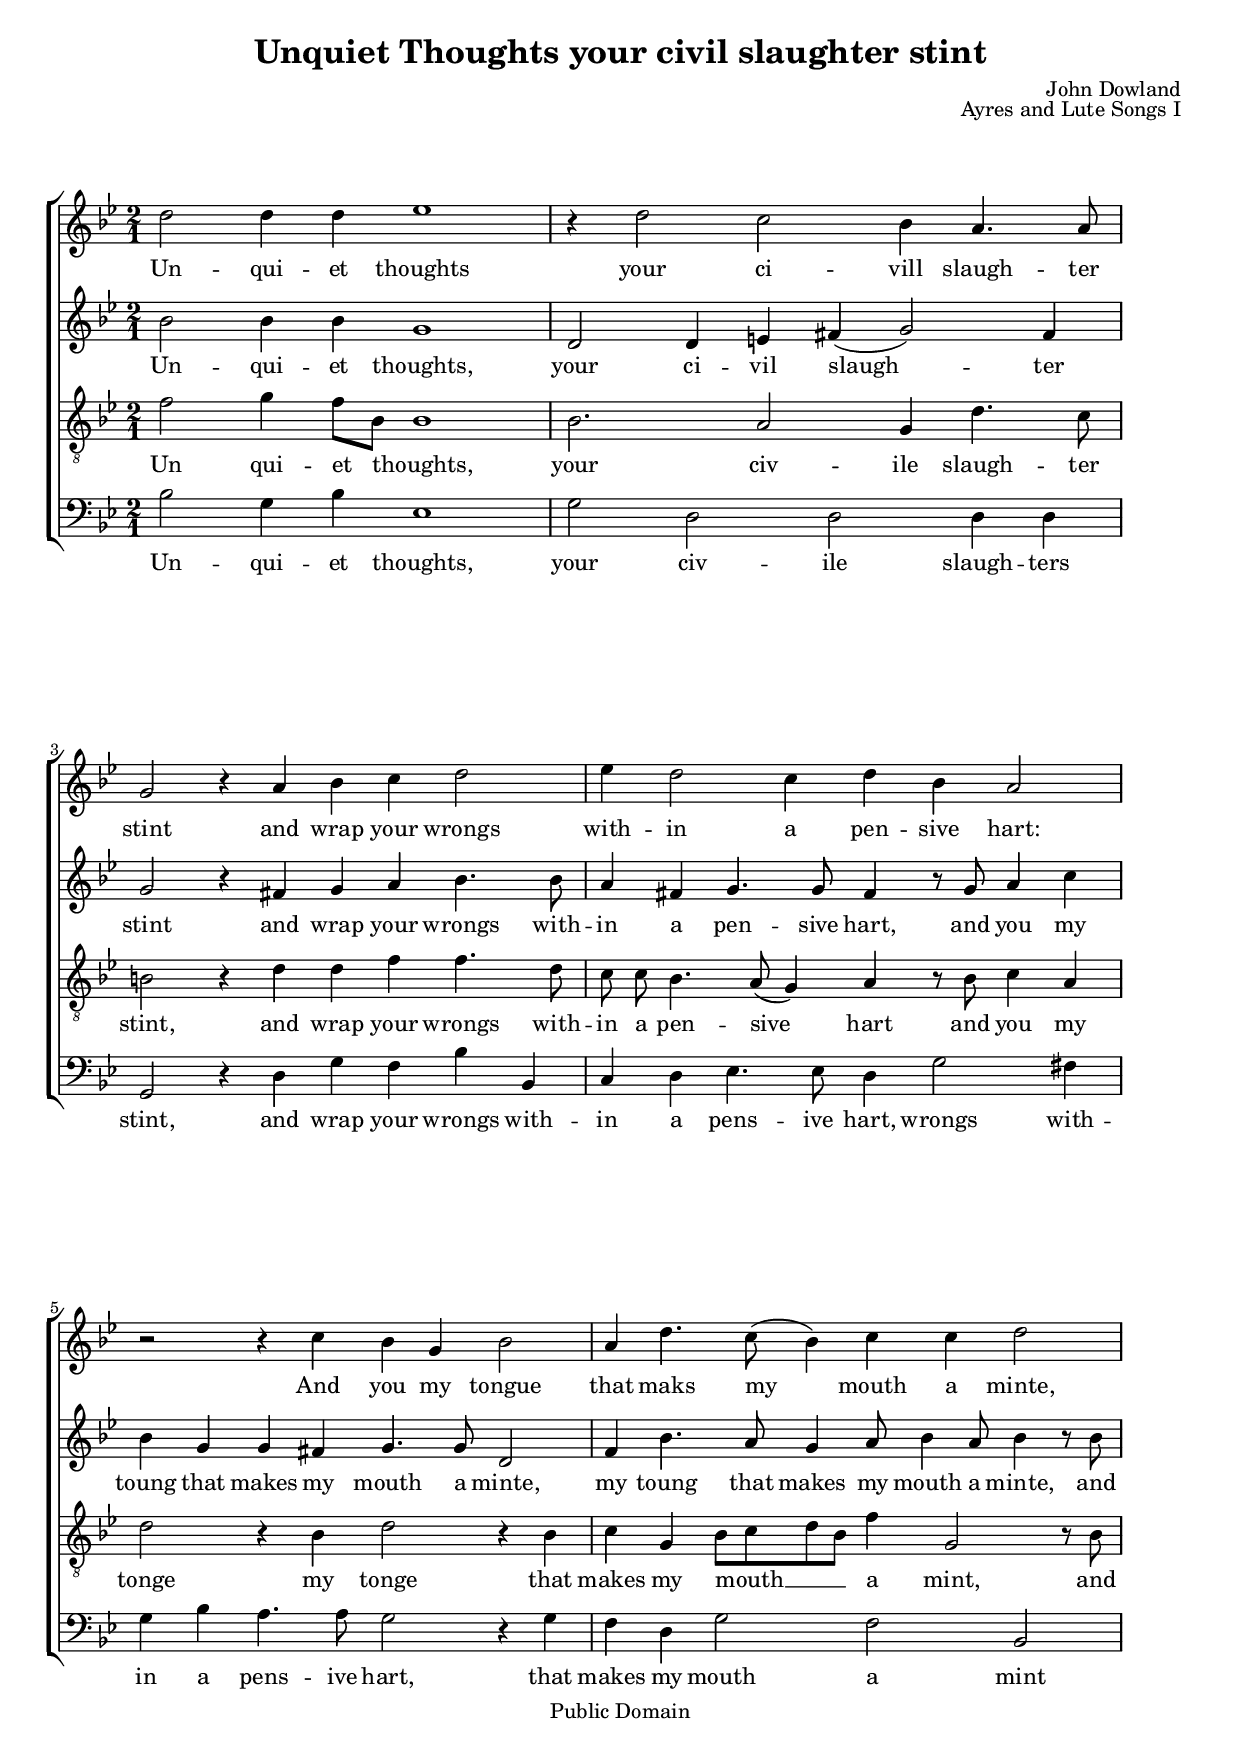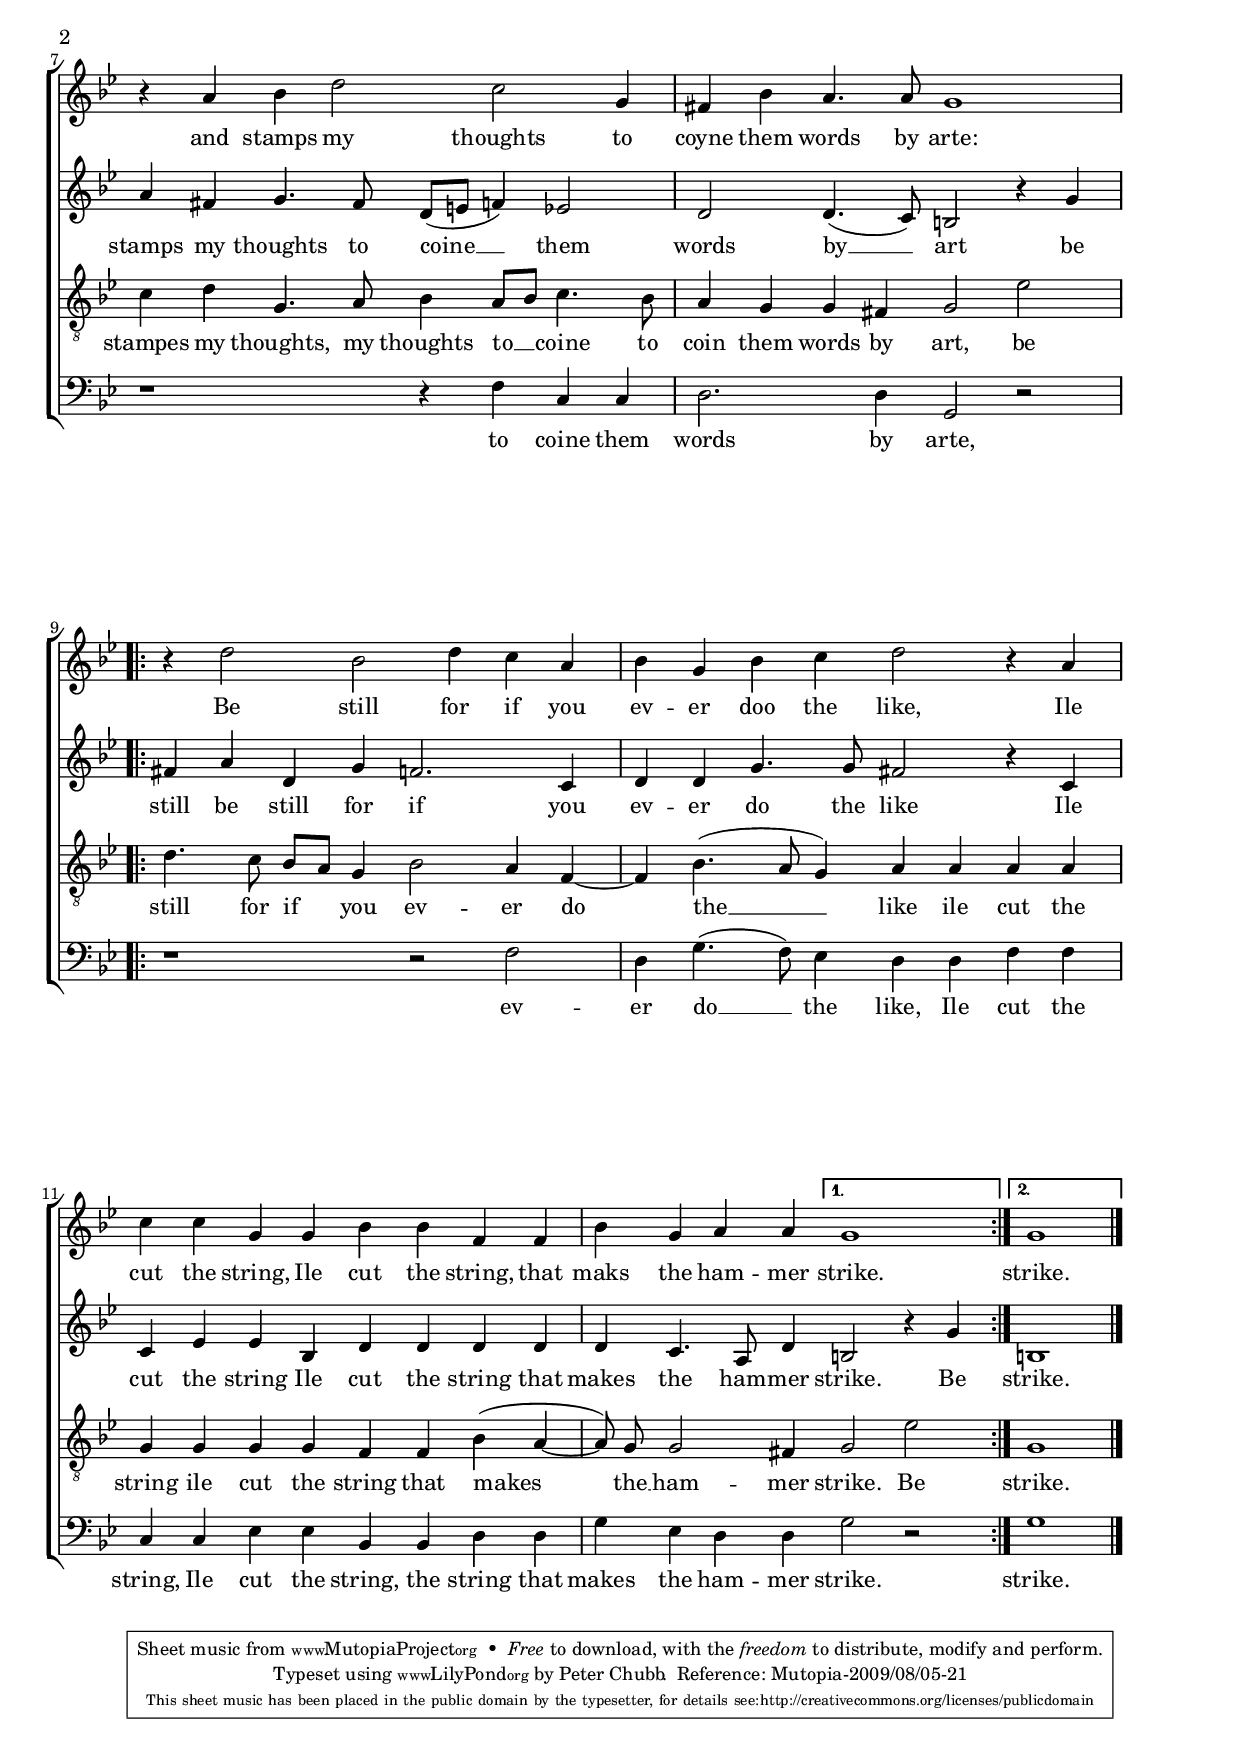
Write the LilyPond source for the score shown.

\header {
	title = "Unquiet Thoughts your civil slaughter stint"
	composer = "John Dowland"
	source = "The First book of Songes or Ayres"
	opus = "Ayres and Lute Songs I"
	date = "1597"
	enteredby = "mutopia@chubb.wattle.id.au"

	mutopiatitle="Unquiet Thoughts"
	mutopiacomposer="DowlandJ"
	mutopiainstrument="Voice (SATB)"
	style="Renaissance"
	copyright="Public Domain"
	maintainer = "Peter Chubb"
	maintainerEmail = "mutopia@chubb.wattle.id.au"
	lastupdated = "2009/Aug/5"

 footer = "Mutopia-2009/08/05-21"
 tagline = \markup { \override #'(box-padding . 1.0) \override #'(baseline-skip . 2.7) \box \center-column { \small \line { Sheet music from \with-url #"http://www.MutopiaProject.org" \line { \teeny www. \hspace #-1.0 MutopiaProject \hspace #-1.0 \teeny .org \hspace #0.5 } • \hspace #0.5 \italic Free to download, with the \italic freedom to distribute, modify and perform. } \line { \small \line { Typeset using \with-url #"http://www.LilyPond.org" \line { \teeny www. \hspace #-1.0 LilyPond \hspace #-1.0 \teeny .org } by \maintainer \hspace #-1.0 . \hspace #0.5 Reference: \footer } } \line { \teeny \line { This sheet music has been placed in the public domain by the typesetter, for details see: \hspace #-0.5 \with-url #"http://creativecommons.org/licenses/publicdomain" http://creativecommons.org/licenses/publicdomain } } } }
}
%{
	Updated after comments from Laura Conrad:
		-- Missing minim rest in Cantus made the harmonies weird.
%}
%{
	This was transcribed from a (1597 first) edition held by the
	UNSW library.  I haven't transcribed the lute tablature
	because I don't know how.
%}
%{
	I've attempted here to give the flavour of the original, as
	well as a modern (singing edition.)

	You'll have to imagine the page layout:
	on the left side of a somewhat-larger than A4 spread there's
	the Cantus with the first verse below it, and lute tablature below
	the singing line.  The Cantus is fully barred, with a C time
	signature, although individual bars may contain four, two or
	six minims.  At the bottom of the page are the rest of the verses.

	The altus, tenor and bassus parts are on the right hand page,
	arranged so that the tenor would stand next to the cantus,
	the alto opposite him, and the bass to the right.  The music
	is laid out so that you could put the book on a table and
	stand around it each singer would see his or her own part the
	right way up.
	None of these parts have bar lines, or more than the first
	verse.

	All the slurs are my editorial additions, in order to show 
	the textual underlay.   I may have got them wrong!
%}

\version "2.12.0"
% fit to two pages
#(set-global-staff-size 18)

global= {
	\key g \minor
	\set Staff.midiInstrument = "recorder"
	\time 2/1
	\skip 1*16
	\repeat volta 2 {
	\skip 1*7
	} \alternative {{\skip 1}{\skip 1 \bar "|."}}
}

cantus=\relative c'' {
 	\set autoBeaming = ##f

	d2 d4 d4 es1|
	r4 d2 c bes4 a4. a8 |
	g2 r4 a bes c d2 |
	es4 d2 c4 d bes a2 |
%5
	r2 r4 c4 bes g bes2 |
	a4 d4. c8( bes4) c c d2 |
	r4 a4 bes d2 c2 g4 |
	fis bes a4. a8 g1 |
	\repeat volta 2 {
		r4 d'2 bes d4 c a |
%10
		bes g bes c d2 r4 a4 |
		c c g g bes bes f f |
		bes4 g a a
	} \alternative {
	  {  g1  }  
	  {  g1  }
	}
}

cantusWords=\lyricmode{
	Un -- qui -- et thoughts 
	your ci -- vill slaugh -- ter 
	stint
	and wrap your wrongs 
	with -- in a pen -- sive hart: 
	And you my tongue 
	that maks my mouth a minte, 
	and stamps my thoughts to 
	coyne them words by arte: 
%	\repeat volta 2 {
		Be still for if you 
		ev -- er doo the like,
		Ile 
		cut the string, Ile cut the string, that 
		maks the ham -- mer
%	} \alternative {
%	{
		 strike. 
%	}{
		 strike. 
%	}}
}
	

altus=\relative c''{
 	\set autoBeaming = ##f
	bes2 bes4 bes g1 |
	d2 d4 e fis( g2) fis4 |
	g2 r4 fis4 g a bes4. bes8 |
	a4 fis g4. g8 fis4 r8 g a4 c |
%5
	bes g g fis g4. g8 d2 |
	f4 bes4. a8 g4 a8 bes4 a8 bes4 r8 bes |
	a4 fis g4. fis8  d8([ e] f4) es2 |
	d d4.( c8) b2 r4 g'4 |
	\repeat volta 2 {
		fis4 a d, g f2. c4 |
		d d g4. g8 fis2 r4 c4 |
		c es es bes d d d d |
		d c4. a8 d4
	} 
	\alternative { 
		{  b2 r4 g'4 } 
		{  b,1 }
	} 
}
altusWords=\lyricmode {
	Un -- qui -- et thoughts, 
	your ci -- vil slaugh -- ter 
	stint 
	and wrap your wrongs with -- 
	in a pen -- sive hart, and you my 
	toung that makes my mouth a minte, 
	my toung that makes my mouth a
 	minte, and
	stamps my thoughts to coine __  them
	 words by __  art 
	be
% \repeat volta 2 {
	 	 still be still for if you
		 ev -- er do the like
		 Ile |
		 cut the string Ile cut the string that |
		 makes the  ham -- mer
%	} \alternative {
%	{
		strike.  Be 
%	} { 
		strike.
%	}}
}

tenor=\relative c' {
 	\set autoBeaming = ##f

	f2 g4  f8[ bes,] bes1 |
	bes2. a2 g4 d'4. c8 |
	b2 r4 d4 d f f4. d8 |
	c c bes4. a8( g4) a r8 bes c4 a |
%5
	d2 r4 bes4 d2 r4 bes4 |
	c g  bes8[ c d bes] f'4 g,2 r8 bes8 |
	c4 d g,4. a8 bes4  a8[ bes] c4. bes8 |
	a4 g g fis g2 es'2  |
	\repeat volta 2 { 
		d4. c8  bes[ a] g4 bes2 a4 f4 ~ |
		f4 bes4.( a8 g4) a a a a |
		g g g g f f bes( a4 ~ |
		a8) g8 g2 fis4 
	} 
	\alternative{ 
		      { g2 es'2  } 
		      { g,1  } 
	}
}
tenorWords=\lyricmode{
	Un qui -- et thoughts, 
	your civ -- ile slaugh -- ter 
	stint,  and wrap your wrongs with -- 
	in a pen -- sive hart  and you my 
	tonge  my tonge that 
	makes my mouth __   a mint, and 
	stampes my thoughts, my thoughts to __  coine to 
	coin them words by  art, be2 
%	\repeat volta 2 {
		still for if you ev -- er do the __
		like ile cut the  string  
		ile cut the string that makes the __ % should be the2 
		ham --  mer 
%	} \alternative {
		{ strike. Be  }
		{ strike.   }
%	}
}


bassus=\relative c' {
 	\set autoBeaming = ##f

	bes2 g4 bes es,1 |
	g2 d d d4 d |
	g,2 r4 d'4 g f bes bes, |
	c d es4. es8 d4 g2 fis4 |
	g bes a4. a8 g2 r4 g4 |
	f d g2 f bes,2 |
	r1 r4 f' c c| 
	d2. d4 g,2 r2 
	\repeat volta 2 {
		r1 r2 f'2 |
		d4 g4.( f8) es4 
		d4 d  f  f| c c es es 
		bes bes  d  d |g es d d }
	\alternative{ {g2 r2} {g1}
	}
}

bassusWords=\lyricmode{
	Un -- qui -- et thoughts,
	your civ -- ile slaugh -- ters
	stint,  and wrap your wrongs with --
	in a pens -- ive hart, wrongs with --
	in a pens -- ive hart,  that
	makes my mouth a mint
	to coine them
	words by 
	arte,
%	\repeat volta 2 {
		 ev -- 
		er do __  the like, Ile cut the 
		string, Ile cut the string, the string that 
		makes the ham -- mer
%	} \alternative { 
		{ strike.  }
		{ strike.  } 
%	}
}


FullScore =  \context ChoirStaff <<
		\context Staff ="cantus" <<
			{\clef "G2"\global}
			\context Voice = "cantus" \cantus
		>>
		\lyricsto "cantus" \context Lyrics = "cantus" \cantusWords
		\context Staff ="altus" <<
			 {\clef "G2"\global}
			 \context Voice = "altus" \altus
		>>
		\lyricsto "altus" \context Lyrics = "altus" \altusWords
		\context Staff ="tenor" <<
			 {\clef "G2_8"\global}
			 \context Voice = "tenor" \tenor
		>>
		\lyricsto "tenor" \context Lyrics = "tenor" \tenorWords
		\context Staff = "bass" <<
			 {\clef "F"\global}
			 \context Voice = bass \bassus
		 >>		
		\lyricsto "bass" \context Lyrics = "bass" \bassusWords
     >>

%{ 
% Original clefs, etc.

	       \context ChoirStaff <<
		\context Staff ="cantus" <<
			{\clef "C1"\global}
			\cantus
			\context Lyrics = "cantus" \cantusWords
		>>
		\context Staff ="altus" <<
			 {\clef "C2"\global}
			 \altus
		>>
		\context Staff ="tenor" <<
			 {\clef "C3"\global}
			 \tenor
		>>
		\context Staff = "bass" <<
			 {\clef "F"\global}
			 \bassus
			 \context Lyrics = "bass" \bassusWords
		 >>		
     >>
%}
\score {
  \FullScore
    \layout{
	indent=0.0\mm
%	crescendo_height = \staff-height/6.0
	% Mutopia guidelines
	line-width = 18.0\cm
    }
}

\score {
    \unfoldRepeats \FullScore
  \midi {
    \context {
      \Score
      tempoWholesPerMinute = #(ly:make-moment 120 4)
      }
    }
}
